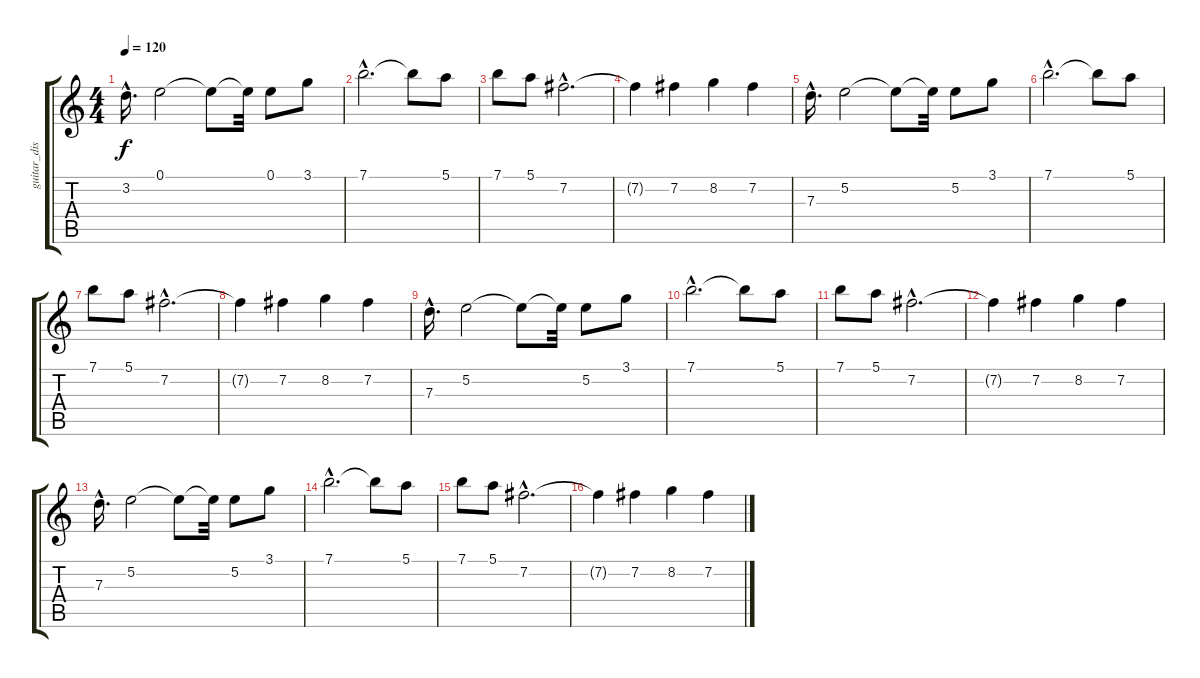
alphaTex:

\track ("guitar_dist" "guitar_dis") {instrument overdrivenguitar}
\staff {score tabs}
\tuning (E4 B3 G3 D3 A2 E2) {hide}
\ts (4 4)
\tempo 120
\clef g2
\ks c
3.2{hac}.16{d dy f} 0.1.2 0.1{t}.8 0.1{t}.32 0.1.8 3.1.8 |
7.1{hac}.2{d} 7.1{t}.8 5.1.8 |
7.1.8 5.1.8 7.2{hac}.2{d} |
7.2{t}.4 7.2.4 8.2.4 7.2.4 |
7.3{hac}.16{d} 5.2.2 5.2{t}.8 5.2{t}.32 5.2.8 3.1.8 |
7.1{hac}.2{d} 7.1{t}.8 5.1.8 |
7.1.8 5.1.8 7.2{hac}.2{d} |
7.2{t}.4 7.2.4 8.2.4 7.2.4 |
7.3{hac}.16{d} 5.2.2 5.2{t}.8 5.2{t}.32 5.2.8 3.1.8 |
7.1{hac}.2{d} 7.1{t}.8 5.1.8 |
7.1.8 5.1.8 7.2{hac}.2{d} |
7.2{t}.4 7.2.4 8.2.4 7.2.4 |
7.3{hac}.16{d} 5.2.2 5.2{t}.8 5.2{t}.32 5.2.8 3.1.8 |
7.1{hac}.2{d} 7.1{t}.8 5.1.8 |
7.1.8 5.1.8 7.2{hac}.2{d} |
7.2{t}.4 7.2.4 8.2.4 7.2.4
